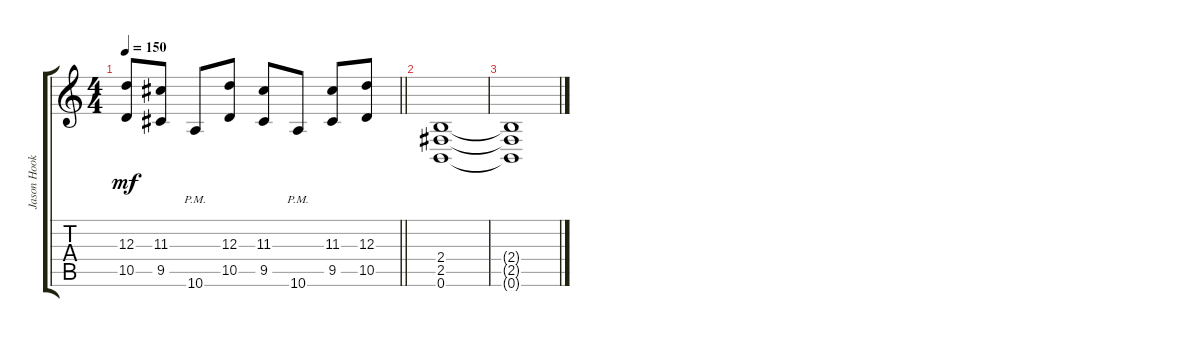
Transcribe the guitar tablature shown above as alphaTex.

\track ("Jason Hook – Lead Guitar" "Jason Hook") {instrument distortionguitar}
\staff {score tabs}
\tuning (B3 Gb3 D3 A2 E2 B1) {hide}
\ts (4 4)
\tempo 150
\clef g2
\barLineRight lightlight
\ks c
(12.3 10.5).8{dy mf} (11.3 9.5).8 10.6{pm}.8 (12.3 10.5).8 (11.3 9.5).8 10.6{pm}.8 (11.3 9.5).8 (12.3 10.5).8 |
(2.4 2.5 0.6).1 |
(2.4{t} 2.5{t} 0.6{t}).1
